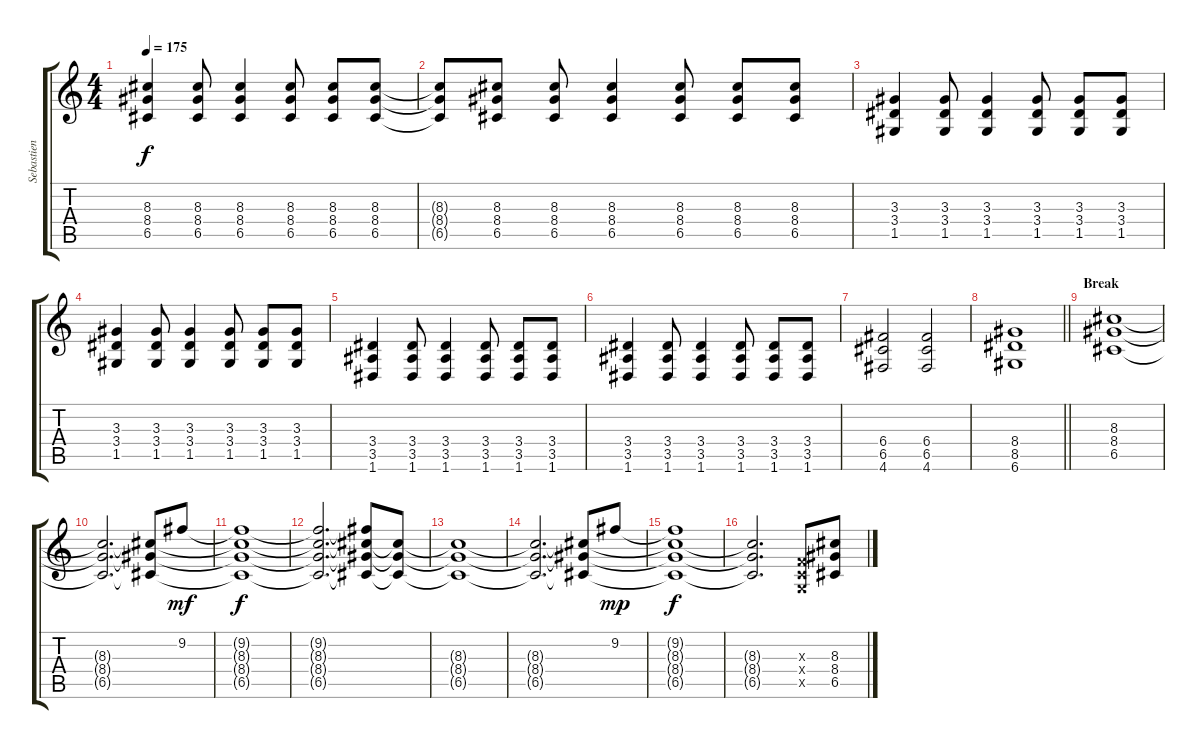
\track ("Sebastien Lefebvre" "Sebastien ") {instrument overdrivenguitar}
\staff {score tabs}
\tuning (D4 A3 F3 C3 G2 D2) {hide}
\ts (4 4)
\tempo 175
\clef g2
\ks c
(8.3 8.4 6.5).4{dy f} (8.3 8.4 6.5).8 (8.3 8.4 6.5).4 (8.3 8.4 6.5).8 (8.3 8.4 6.5).8 (8.3 8.4 6.5).8 |
(8.3{t} 8.4{t} 6.5{t}).8 (8.3 8.4 6.5).8 (8.3 8.4 6.5).8 (8.3 8.4 6.5).4 (8.3 8.4 6.5).8 (8.3 8.4 6.5).8 (8.3 8.4 6.5).8 |
(3.3 3.4 1.5).4 (3.3 3.4 1.5).8 (3.3 3.4 1.5).4 (3.3 3.4 1.5).8 (3.3 3.4 1.5).8 (3.3 3.4 1.5).8 |
(3.3 3.4 1.5).4 (3.3 3.4 1.5).8 (3.3 3.4 1.5).4 (3.3 3.4 1.5).8 (3.3 3.4 1.5).8 (3.3 3.4 1.5).8 |
(3.4 3.5 1.6).4 (3.4 3.5 1.6).8 (3.4 3.5 1.6).4 (3.4 3.5 1.6).8 (3.4 3.5 1.6).8 (3.4 3.5 1.6).8 |
(3.4 3.5 1.6).4 (3.4 3.5 1.6).8 (3.4 3.5 1.6).4 (3.4 3.5 1.6).8 (3.4 3.5 1.6).8 (3.4 3.5 1.6).8 |
(6.4 6.5 4.6).2 (6.4 6.5 4.6).2 |
\barLineRight lightlight
(8.4 8.5 6.6).1 |
\section ("" "Break")
(8.3 8.4 6.5).1 |
(8.3{t} 8.4{t} 6.5{t}).2{d} (8.3{t} 8.4{t} 6.5{t}).8 9.2.8{dy mf} |
(9.2{t} 8.3{t} 8.4{t} 6.5{t}).1{dy f} |
(9.2{t} 8.3{t} 8.4{t} 6.5{t}).2{d} (9.2{t} 8.3{t} 8.4{t} 6.5{t}).8 (8.3{t} 8.4{t} 6.5{t}).8 |
(8.3{t} 8.4{t} 6.5{t}).1 |
(8.3{t} 8.4{t} 6.5{t}).2{d} (8.3{t} 8.4{t} 6.5{t}).8 9.2.8{dy mp} |
(9.2{t} 8.3{t} 8.4{t} 6.5{t}).1{dy f} |
(8.3{t} 8.4{t} 6.5{t}).2{d} (0.3{x} 0.4{x} 0.5{x}).8 (8.3 8.4 6.5).8
